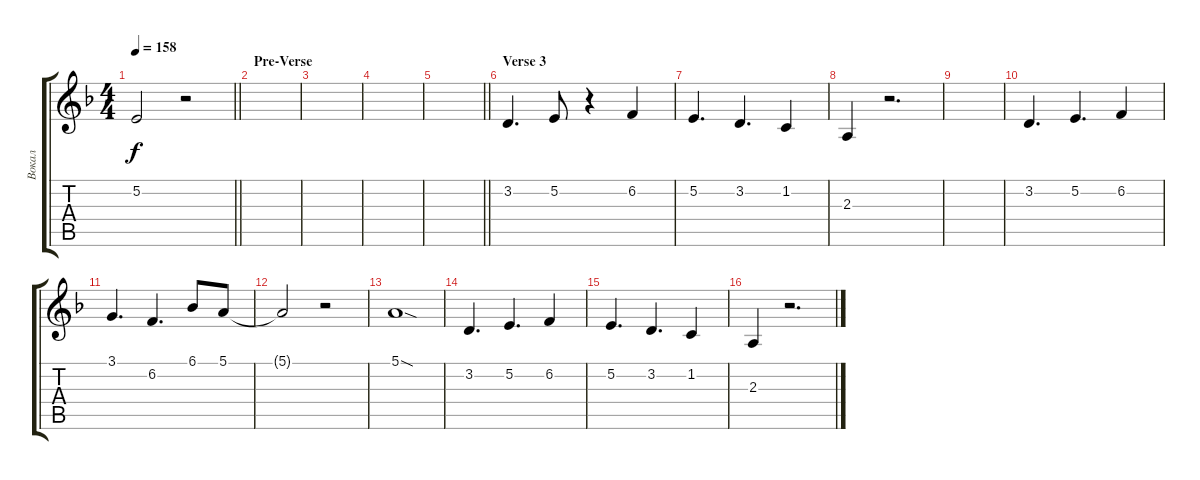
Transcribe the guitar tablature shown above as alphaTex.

\track ("Вокал" "Вокал") {instrument trumpet}
\staff {score tabs}
\tuning (E4 B3 G3 D3 A2 E2) {hide}
\ts (4 4)
\tempo 158
\clef g2
\barLineRight lightlight
\ks dminor
5.2.2{dy f} r.2 |
\section ("" "Pre-Verse")
|
|
|
\barLineRight lightlight
|
\section ("" "Verse 3")
3.2.4{d} 5.2.8 r.4 6.2.4 |
5.2.4{d} 3.2.4{d} 1.2.4 |
2.3.4 r.2{d} |
|
3.2.4{d} 5.2.4{d} 6.2.4 |
3.1.4{d} 6.2.4{d} 6.1.8 5.1.8 |
5.1{t}.2 r.2 |
5.1{sod}.1 |
3.2.4{d} 5.2.4{d} 6.2.4 |
5.2.4{d} 3.2.4{d} 1.2.4 |
2.3.4 r.2{d}
